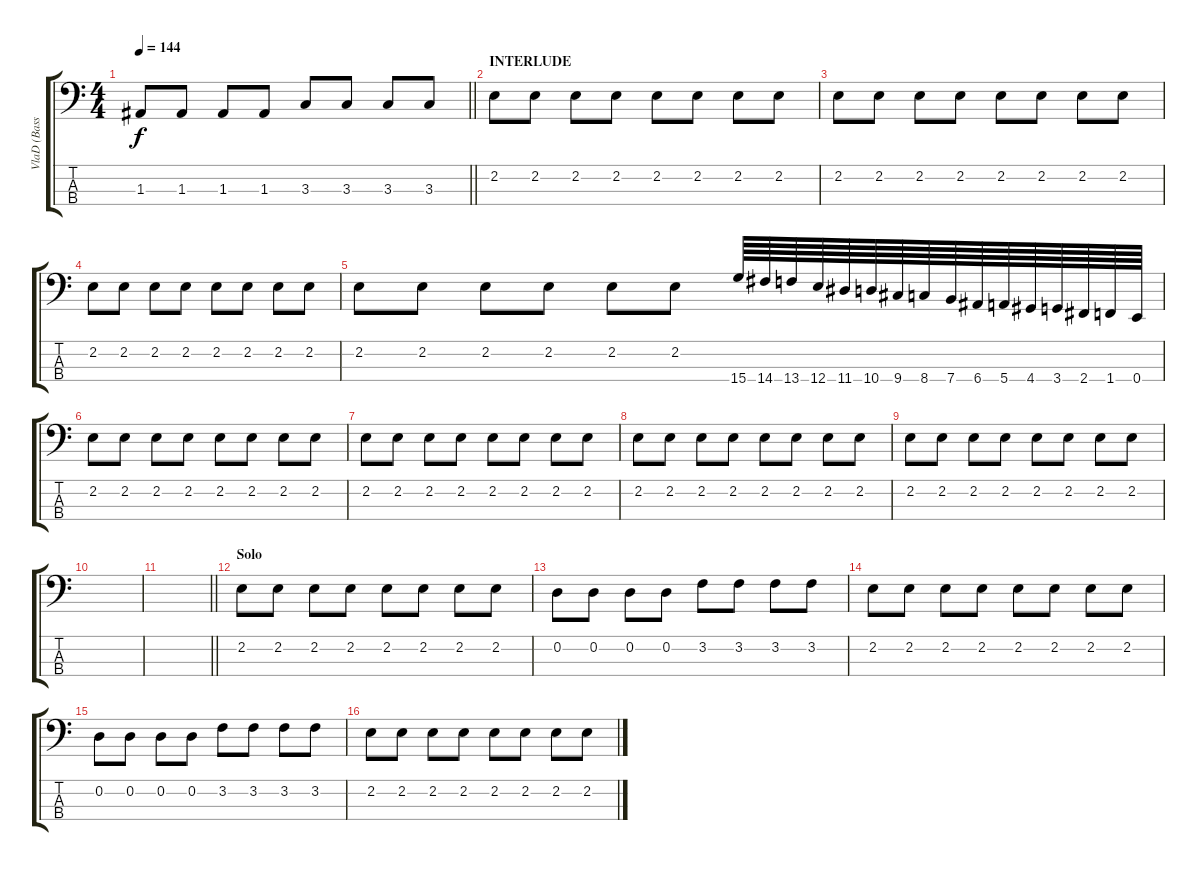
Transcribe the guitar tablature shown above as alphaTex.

\track ("VlaD (Bass Guitar)" "VlaD (Bass") {instrument electricbassfinger}
\staff {score tabs}
\tuning (G2 D2 A1 E1) {hide}
\ts (4 4)
\tempo 144
\clef f4
\barLineRight lightlight
\ks c
1.3.8{dy f} 1.3.8 1.3.8 1.3.8 3.3.8 3.3.8 3.3.8 3.3.8 |
\section ("" "INTERLUDE")
2.2.8 2.2.8 2.2.8 2.2.8 2.2.8 2.2.8 2.2.8 2.2.8 |
2.2.8 2.2.8 2.2.8 2.2.8 2.2.8 2.2.8 2.2.8 2.2.8 |
2.2.8 2.2.8 2.2.8 2.2.8 2.2.8 2.2.8 2.2.8 2.2.8 |
2.2.8 2.2.8 2.2.8 2.2.8 2.2.8 2.2.8 15.4.64{instrument guitarfretnoise} 14.4.64 13.4.64 12.4.64 11.4.64 10.4.64 9.4.64 8.4.64 7.4.64 6.4.64 5.4.64 4.4.64 3.4.64 2.4.64 1.4.64 0.4.64 |
2.2.8{instrument electricbassfinger} 2.2.8 2.2.8 2.2.8 2.2.8 2.2.8 2.2.8 2.2.8 |
2.2.8 2.2.8 2.2.8 2.2.8 2.2.8 2.2.8 2.2.8 2.2.8 |
2.2.8 2.2.8 2.2.8 2.2.8 2.2.8 2.2.8 2.2.8 2.2.8 |
2.2.8 2.2.8 2.2.8 2.2.8 2.2.8 2.2.8 2.2.8 2.2.8 |
|
\barLineRight lightlight
|
\section ("" "Solo")
2.2.8{volume 15} 2.2.8 2.2.8 2.2.8 2.2.8 2.2.8 2.2.8 2.2.8 |
0.2.8 0.2.8 0.2.8 0.2.8 3.2.8 3.2.8 3.2.8 3.2.8 |
2.2.8 2.2.8 2.2.8 2.2.8 2.2.8 2.2.8 2.2.8 2.2.8 |
0.2.8 0.2.8 0.2.8 0.2.8 3.2.8 3.2.8 3.2.8 3.2.8 |
2.2.8 2.2.8 2.2.8 2.2.8 2.2.8 2.2.8 2.2.8 2.2.8
